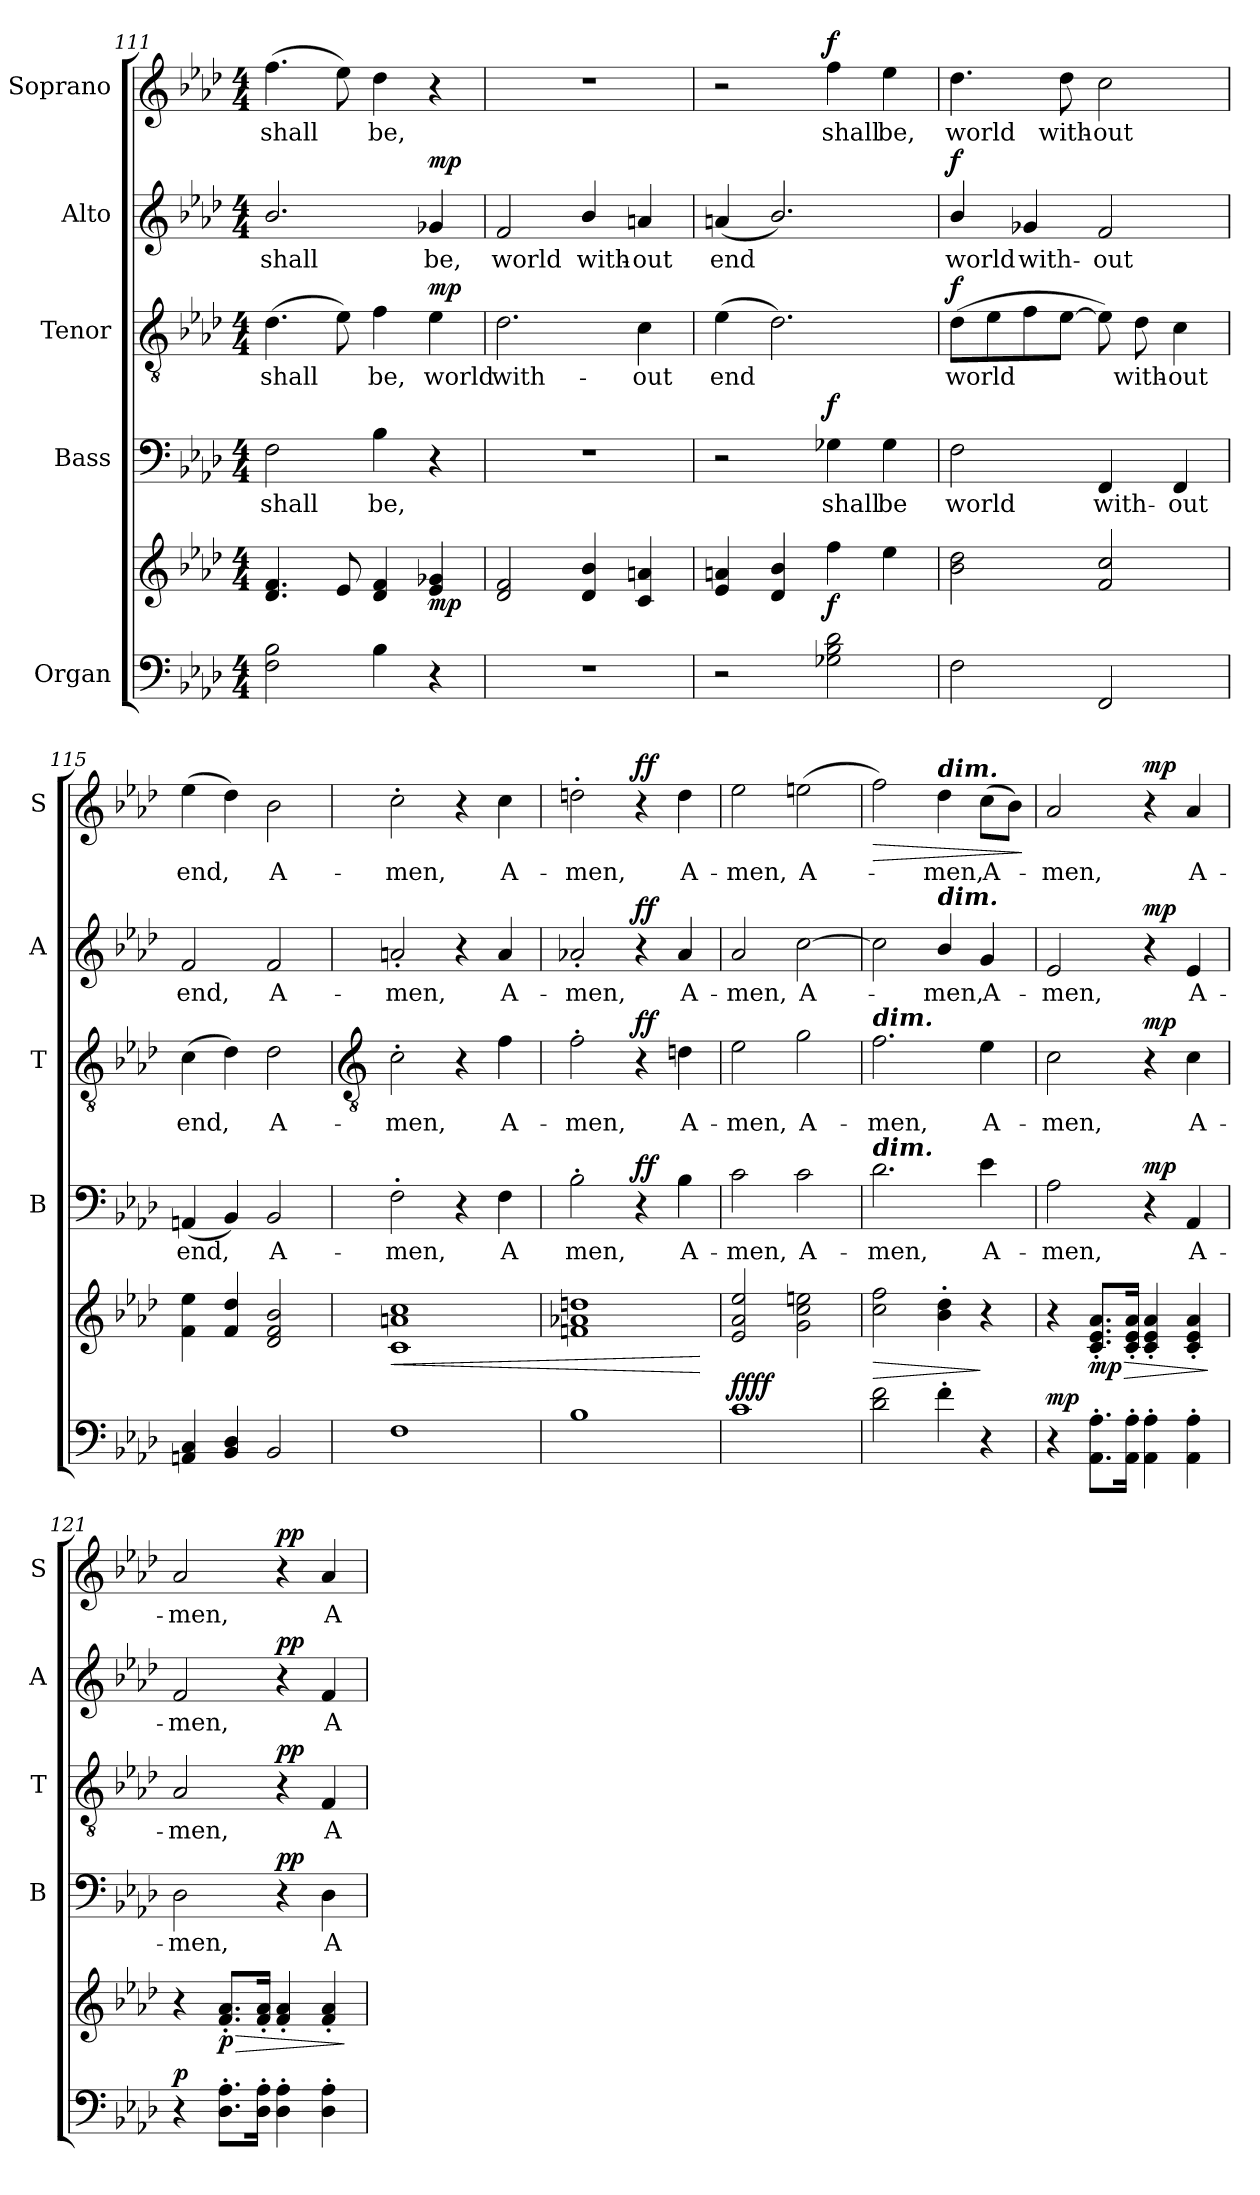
**kern	**kern	**dynam	**kern	**text	**dynam	**kern	**text	**dynam	**kern	**text	**dynam	**kern	**text	**dynam
*part5	*part5	*part5	*part4	*part4	*part4	*part3	*part3	*part3	*part2	*part2	*part2	*part1	*part1	*part1
*staff6	*staff5	*staff5/6	*staff4	*staff4	*staff4	*staff3	*staff3	*staff3	*staff2	*staff2	*staff2	*staff1	*staff1	*staff1
*I"Organ	*	*	*I"Bass	*	*	*I"Tenor	*	*	*I"Alto	*	*	*I"Soprano	*	*
*	*	*	*I'B	*	*	*I'T	*	*	*I'A	*	*	*I'S	*	*
*clefF4	*clefG2	*	*clefF4	*	*	*clefGv2	*	*	*clefG2	*	*	*clefG2	*	*
*k[b-e-a-d-]	*k[b-e-a-d-]	*	*k[b-e-a-d-]	*	*	*k[b-e-a-d-]	*	*	*k[b-e-a-d-]	*	*	*k[b-e-a-d-]	*	*
*A-:	*A-:	*	*A-:	*	*	*A-:	*	*	*A-:	*	*	*A-:	*	*
*M4/4	*M4/4	*	*M4/4	*	*	*M4/4	*	*	*M4/4	*	*	*M4/4	*	*
=111	=111	=111	=111	=111	=111	=111	=111	=111	=111	=111	=111	=111	=111	=111
!	!	!	!	!LO:LY:b	!	!	!LO:LY:b	!	!	!LO:LY:b	!	!	!LO:LY:b	!
2F 2B-	4.d- 4.f	.	2F	shall	.	(>4.d-	shall	.	2.b-/	shall	.	(>4.ff	shall	.
.	8e-	.	.	.	.	8e-)	.	.	.	.	.	8ee-)	.	.
!	!	!	!	!LO:LY:b	!	!	!LO:LY:b	!	!	!	!	!	!LO:LY:b	!
4B-	4d- 4f	.	4B-	be,	.	4f	be,	.	.	.	.	4dd-	be,	.
!	!	!LO:DY:b	!	!	!	!	!LO:LY:b	!LO:DY:b	!	!LO:LY:b	!LO:DY:b	!	!	!
4r	4e- 4g-X	mp	4r	.	.	4e-	world	mp	4g-X	be,	mp	4r	.	.
=112	=112	=112	=112	=112	=112	=112	=112	=112	=112	=112	=112	=112	=112	=112
!	!	!	!	!	!	!	!LO:LY:b	!	!	!LO:LY:b	!	!	!	!
1r	2d- 2f	.	1r	.	.	2.d-	with-	.	2f	world	.	1r	.	.
!	!	!	!	!	!	!	!	!	!	!LO:LY:b	!	!	!	!
.	4d- 4b-	.	.	.	.	.	.	.	4b-/	with-	.	.	.	.
!	!	!	!	!	!	!	!LO:LY:b	!	!	!LO:LY:b	!	!	!	!
.	4c 4an	.	.	.	.	4c	-out	.	4an	-out	.	.	.	.
=113	=113	=113	=113	=113	=113	=113	=113	=113	=113	=113	=113	=113	=113	=113
!	!	!	!	!	!	!	!LO:LY:b	!	!	!LO:LY:b	!	!	!	!
2r	4e- 4an	.	2r	.	.	(>4e-	end	.	(<4an	end	.	2r	.	.
.	4d- 4b-	.	.	.	.	2.d-)	.	.	2.b-/)	.	.	.	.	.
!	!	!LO:DY:b	!	!LO:LY:b	!LO:DY:b	!	!	!	!	!	!	!	!LO:LY:b	!LO:DY:b
2G-X 2B- 2d-	4ff	f	4G-X	shall	f	.	.	.	.	.	.	4ff	shall	f
!	!	!	!	!LO:LY:b	!	!	!	!	!	!	!	!	!LO:LY:b	!
.	4ee-	.	4G-	be	.	.	.	.	.	.	.	4ee-	be,	.
=114	=114	=114	=114	=114	=114	=114	=114	=114	=114	=114	=114	=114	=114	=114
!	!	!	!	!LO:LY:b	!	!	!LO:LY:b	!LO:DY:b	!	!LO:LY:b	!LO:DY:b	!	!LO:LY:b	!
2F	2b- 2dd-	.	2F	world	.	(>8d-L	world	f	4b-/	world	f	4.dd-	world	.
.	.	.	.	.	.	8e-	.	.	.	.	.	.	.	.
!	!	!	!	!	!	!	!	!	!	!LO:LY:b	!	!	!	!
.	.	.	.	.	.	8f	.	.	4g-X	with-	.	.	.	.
!	!	!	!	!	!	!	!	!	!	!	!	!	!LO:LY:b	!
.	.	.	.	.	.	[8e-J	.	.	.	.	.	8dd-	with-	.
!	!	!	!	!LO:LY:b	!	!	!	!	!	!LO:LY:b	!	!	!LO:LY:b	!
2FF	2f 2cc	.	4FF	with-	.	8e-])	.	.	2f	-out	.	2cc	-out	.
!	!	!	!	!	!	!	!LO:LY:b	!	!	!	!	!	!	!
.	.	.	.	.	.	8d-	with-	.	.	.	.	.	.	.
!	!	!	!	!LO:LY:b	!	!	!LO:LY:b	!	!	!	!	!	!	!
.	.	.	4FF	-out	.	4c	-out	.	.	.	.	.	.	.
=115	=115	=115	=115	=115	=115	=115	=115	=115	=115	=115	=115	=115	=115	=115
!	!	!	!	!LO:LY:b	!	!	!LO:LY:b	!	!	!LO:LY:b	!	!	!LO:LY:b	!
4AAn 4C	4f 4ee-	.	(<4AAn	end,	.	(>4c	end,	.	2f	end,	.	(>4ee-	end,	.
4BB- 4D-	4f 4dd-	.	4BB-)	.	.	4d-)	.	.	.	.	.	4dd-)	.	.
!	!	!	!	!LO:LY:b	!	!	!LO:LY:b	!	!	!LO:LY:b	!	!	!LO:LY:b	!
2BB-	2d- 2f 2b-	.	2BB-	A-	.	2d-	A-	.	2f	A-	.	2b-	A-	.
!!LO:LB:g=z
=116	=116	=116	=116	=116	=116	=116	=116	=116	=116	=116	=116	=116	=116	=116
*	*	*	*	*	*	*clefGv2	*	*	*	*	*	*	*	*
!	!	!LO:HP:b	!	!LO:LY:b	!	!	!LO:LY:b	!	!	!LO:LY:b	!	!	!LO:LY:b	!
1F	1c 1an 1cc	<	2F'	-men,	.	2c'	-men,	.	2an'	-men,	.	2cc'	-men,	.
.	.	.	4r	.	.	4r	.	.	4r	.	.	4r	.	.
!	!	!	!	!LO:LY:b	!	!	!LO:LY:b	!	!	!LO:LY:b	!	!	!LO:LY:b	!
.	.	.	4F	A	.	4f	A-	.	4a	A-	.	4cc	A-	.
=117	=117	=117	=117	=117	=117	=117	=117	=117	=117	=117	=117	=117	=117	=117
!	!	!	!	!LO:LY:b	!	!	!LO:LY:b	!	!	!LO:LY:b	!	!	!LO:LY:b	!
1B-	1fn 1a-X 1ddn	.	2B-'	men,	.	2f'	-men,	.	2a-X'	-men,	.	2ddn'	-men,	.
!	!	!	!	!	!LO:DY:b	!	!	!LO:DY:b	!	!	!LO:DY:b	!	!	!LO:DY:b
.	.	.	4r	.	ff	4r	.	ff	4r	.	ff	4r	.	ff
!	!	!	!	!LO:LY:b	!	!	!LO:LY:b	!	!	!LO:LY:b	!	!	!LO:LY:b	!
.	.	.	4B-	A-	.	4dn	A-	.	4a-	A-	.	4dd	A-	.
.	.	[	.	.	.	.	.	.	.	.	.	.	.	.
=118	=118	=118	=118	=118	=118	=118	=118	=118	=118	=118	=118	=118	=118	=118
!	!	!LO:DY:a=2	!	!LO:LY:b	!	!	!LO:LY:b	!	!	!LO:LY:b	!	!	!LO:LY:b	!
!	!	!LO:DY:n=1:b	!	!	!	!	!	!	!	!	!	!	!	!
1c	2e- 2a- 2ee-	ff ff	2c	-men,	.	2e-	-men,	.	2a-	-men,	.	2ee-	-men,	.
!	!	!	!	!LO:LY:b	!	!	!LO:LY:b	!	!	!LO:LY:b	!	!	!LO:LY:b	!
.	2g 2cc 2een	.	2c	A-	.	2g	A-	.	[2cc	A-	.	(>2een	A-	.
=119	=119	=119	=119	=119	=119	=119	=119	=119	=119	=119	=119	=119	=119	=119
!	!	!	!	!	!	!LO:TX:a:Bi:t=dim.	!	!	!	!	!	!	!	!
!	!	!	!LO:TX:a:Bi:t=dim.	!	!	!	!	!	!	!	!	!	!	!
!	!	!LO:HP:b	!	!LO:LY:b	!	!	!LO:LY:b	!	!	!	!	!	!	!LO:HP:b
2d- 2f	2cc 2ff	>	2.d-	-men,	.	2.f	-men,	.	2cc]	.	.	2ff)	.	>
!	!	!	!	!	!	!	!	!	!	!	!	!LO:TX:a:Bi:t=dim.	!	!
!	!	!	!	!	!	!	!	!	!LO:TX:a:Bi:t=dim.	!	!	!	!	!
!	!	!	!	!	!	!	!	!	!	!LO:LY:b	!	!	!LO:LY:b	!
4f'	4b-' 4dd-'	.	.	.	.	.	.	.	4b-/	men,	.	4dd-	men,	.
!	!	!	!	!LO:LY:b	!	!	!LO:LY:b	!	!	!LO:LY:b	!	!	!LO:LY:b	!
4r	4r	]	4e-	A-	.	4e-	A-	.	4g	A-	.	(>8ccL	A-	.
.	.	.	.	.	.	.	.	.	.	.	.	8b-J)	.	.
.	.	.	.	.	.	.	.	.	.	.	.	.	.	]
=120	=120	=120	=120	=120	=120	=120	=120	=120	=120	=120	=120	=120	=120	=120
!	!	!LO:DY:a=2	!	!LO:LY:b	!	!	!LO:LY:b	!	!	!LO:LY:b	!	!	!LO:LY:b	!
4r	4r	mp	2A-	-men,	.	2c	-men,	.	2e-	-men,	.	2a-	men,	.
!	!	!LO:HP:b	!	!	!	!	!	!	!	!	!	!	!	!
!	!	!LO:DY:n=1:b	!	!	!	!	!	!	!	!	!	!	!	!
8.AA-' 8.A-'L	8.c' 8.e-' 8.a-'L	> mp	.	.	.	.	.	.	.	.	.	.	.	.
16AA-' 16A-'J	16c' 16e-' 16a-'J	.	.	.	.	.	.	.	.	.	.	.	.	.
!	!	!	!	!	!LO:DY:b	!	!	!LO:DY:b	!	!	!LO:DY:b	!	!	!LO:DY:b
4AA-' 4A-'	4c' 4e-' 4a-'	.	4r	.	mp	4r	.	mp	4r	.	mp	4r	.	mp
!	!	!	!	!LO:LY:b	!	!	!LO:LY:b	!	!	!LO:LY:b	!	!	!LO:LY:b	!
4AA-' 4A-'	4c' 4e-' 4a-'	.	4AA-	A-	.	4c	A-	.	4e-	A-	.	4a-	A-	.
.	.	]	.	.	.	.	.	.	.	.	.	.	.	.
=121	=121	=121	=121	=121	=121	=121	=121	=121	=121	=121	=121	=121	=121	=121
!	!	!LO:DY:a=2	!	!LO:LY:b	!	!	!LO:LY:b	!	!	!LO:LY:b	!	!	!LO:LY:b	!
4r	4r	p	2D-	-men,	.	2A-	-men,	.	2f	-men,	.	2a-	-men,	.
!	!	!LO:HP:b	!	!	!	!	!	!	!	!	!	!	!	!
!	!	!LO:DY:n=1:b	!	!	!	!	!	!	!	!	!	!	!	!
8.D-' 8.A-'L	8.f' 8.a-'L	> p	.	.	.	.	.	.	.	.	.	.	.	.
16D-' 16A-'J	16f' 16a-'J	.	.	.	.	.	.	.	.	.	.	.	.	.
!	!	!	!	!	!LO:DY:b	!	!	!LO:DY:b	!	!	!LO:DY:b	!	!	!LO:DY:b
4D-' 4A-'	4f' 4a-'	.	4r	.	pp	4r	.	pp	4r	.	pp	4r	.	pp
!	!	!	!	!LO:LY:b	!	!	!LO:LY:b	!	!	!LO:LY:b	!	!	!LO:LY:b	!
4D-' 4A-'	4f' 4a-'	.	4D-	A-	.	4F	A-	.	4f	A-	.	4a-	A-	.
.	.	]	.	.	.	.	.	.	.	.	.	.	.	.
=	=	=	=	=	=	=	=	=	=	=	=	=	=	=
*-	*-	*-	*-	*-	*-	*-	*-	*-	*-	*-	*-	*-	*-	*-
